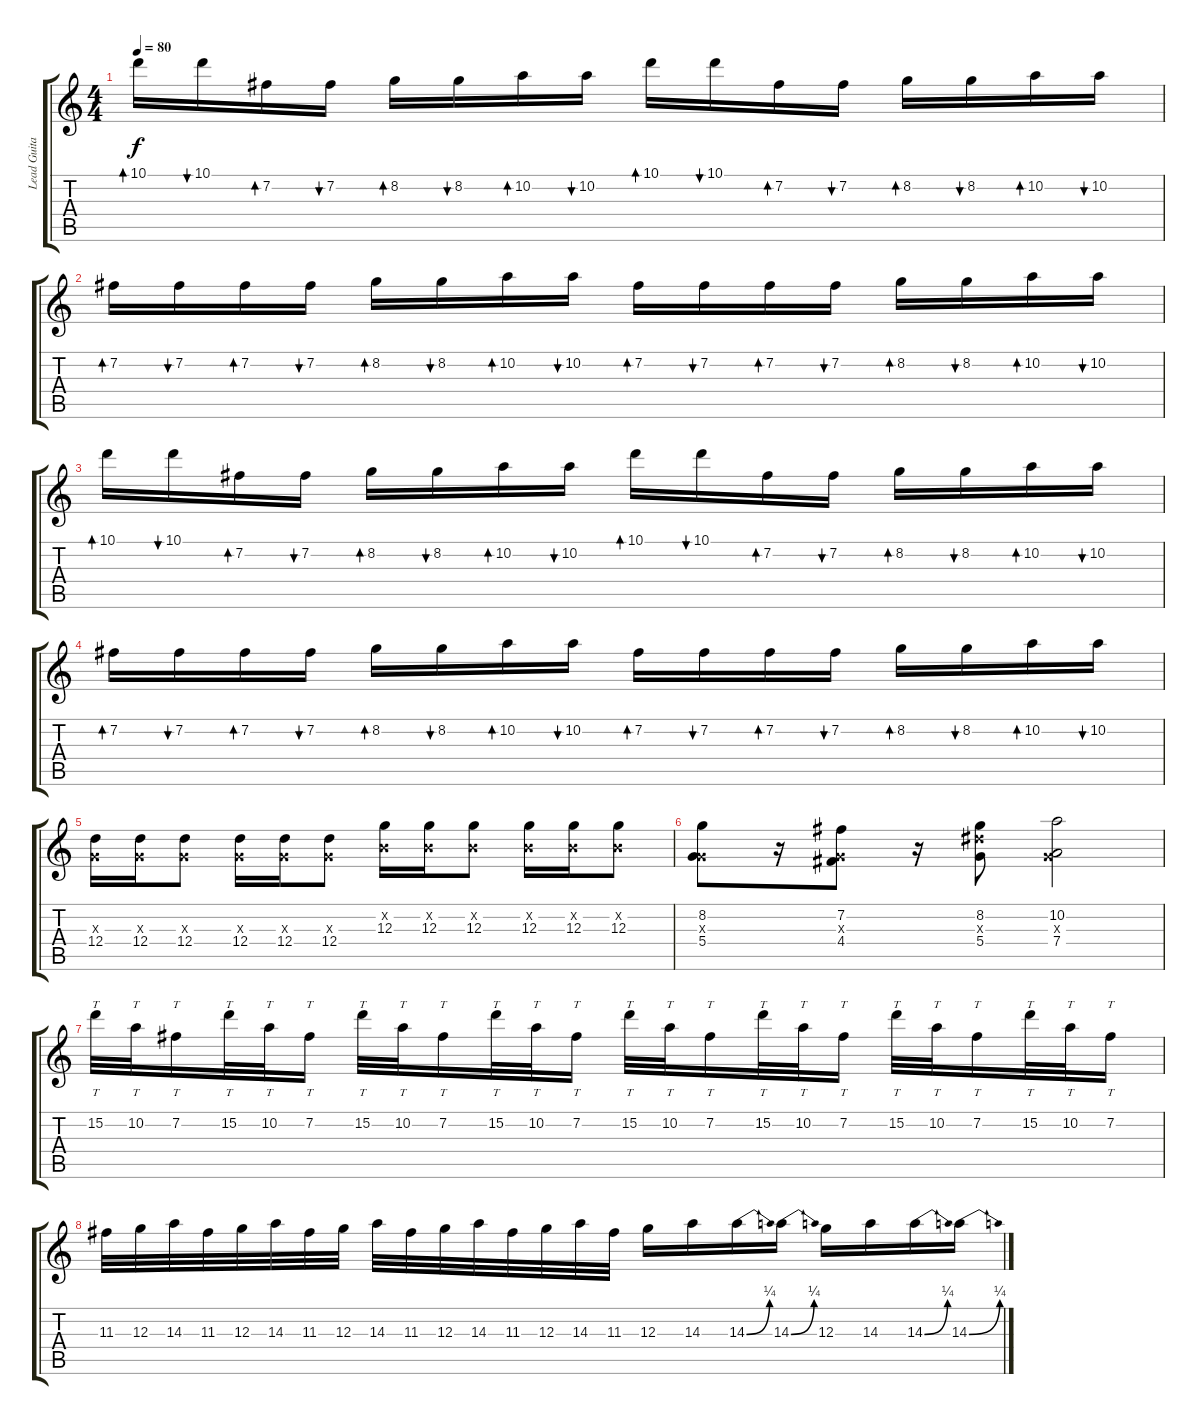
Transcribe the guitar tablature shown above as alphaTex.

\track ("Lead Guitar" "Lead Guita") {instrument overdrivenguitar}
\staff {score tabs}
\tuning (E4 B3 G3 D3 A2 E2) {hide}
\ts (4 4)
\tempo 80
\clef g2
\ks c
10.1.16{bd 60 dy f} 10.1.16{bu 60} 7.2.16{bd 60} 7.2.16{bu 60} 8.2.16{bd 60} 8.2.16{bu 60} 10.2.16{bd 60} 10.2.16{bu 60} 10.1.16{bd 60} 10.1.16{bu 60} 7.2.16{bd 60} 7.2.16{bu 60} 8.2.16{bd 60} 8.2.16{bu 60} 10.2.16{bd 60} 10.2.16{bu 60} |
7.2.16{bd 60} 7.2.16{bu 60} 7.2.16{bd 60} 7.2.16{bu 60} 8.2.16{bd 60} 8.2.16{bu 60} 10.2.16{bd 60} 10.2.16{bu 60} 7.2.16{bd 60} 7.2.16{bu 60} 7.2.16{bd 60} 7.2.16{bu 60} 8.2.16{bd 60} 8.2.16{bu 60} 10.2.16{bd 60} 10.2.16{bu 60} |
10.1.16{bd 60} 10.1.16{bu 60} 7.2.16{bd 60} 7.2.16{bu 60} 8.2.16{bd 60} 8.2.16{bu 60} 10.2.16{bd 60} 10.2.16{bu 60} 10.1.16{bd 60} 10.1.16{bu 60} 7.2.16{bd 60} 7.2.16{bu 60} 8.2.16{bd 60} 8.2.16{bu 60} 10.2.16{bd 60} 10.2.16{bu 60} |
7.2.16{bd 60} 7.2.16{bu 60} 7.2.16{bd 60} 7.2.16{bu 60} 8.2.16{bd 60} 8.2.16{bu 60} 10.2.16{bd 60} 10.2.16{bu 60} 7.2.16{bd 60} 7.2.16{bu 60} 7.2.16{bd 60} 7.2.16{bu 60} 8.2.16{bd 60} 8.2.16{bu 60} 10.2.16{bd 60} 10.2.16{bu 60} |
(0.3{x} 12.4).16 (0.3{x} 12.4).16 (0.3{x} 12.4).8 (0.3{x} 12.4).16 (0.3{x} 12.4).16 (0.3{x} 12.4).8 (0.2{x} 12.3).16 (0.2{x} 12.3).16 (0.2{x} 12.3).8 (0.2{x} 12.3).16 (0.2{x} 12.3).16 (0.2{x} 12.3).8 |
(8.2 0.3{x} 5.4).8 r.16 (7.2 0.3{x} 4.4).8 r.16 (8.2 8.3{x} 5.4).8 (10.2 0.3{x} 7.4).2 |
15.2.32{tt} 10.2.32{tt} 7.2.16{tt} 15.2.32{tt} 10.2.32{tt} 7.2.16{tt} 15.2.32{tt} 10.2.32{tt} 7.2.16{tt} 15.2.32{tt} 10.2.32{tt} 7.2.16{tt} 15.2.32{tt} 10.2.32{tt} 7.2.16{tt} 15.2.32{tt} 10.2.32{tt} 7.2.16{tt} 15.2.32{tt} 10.2.32{tt} 7.2.16{tt} 15.2.32{tt} 10.2.32{tt} 7.2.16{tt} |
11.3.32 12.3.32 14.3.32 11.3.32 12.3.32 14.3.32 11.3.32 12.3.32 14.3.32 11.3.32 12.3.32 14.3.32 11.3.32 12.3.32 14.3.32 11.3.32 12.3.16 14.3.16 14.3{be (bend 0 0 60 1)}.16 14.3{be (bend 0 0 60 1)}.16 12.3.16 14.3.16 14.3{be (bend 0 0 60 1)}.16 14.3{be (bend 0 0 60 1)}.16
